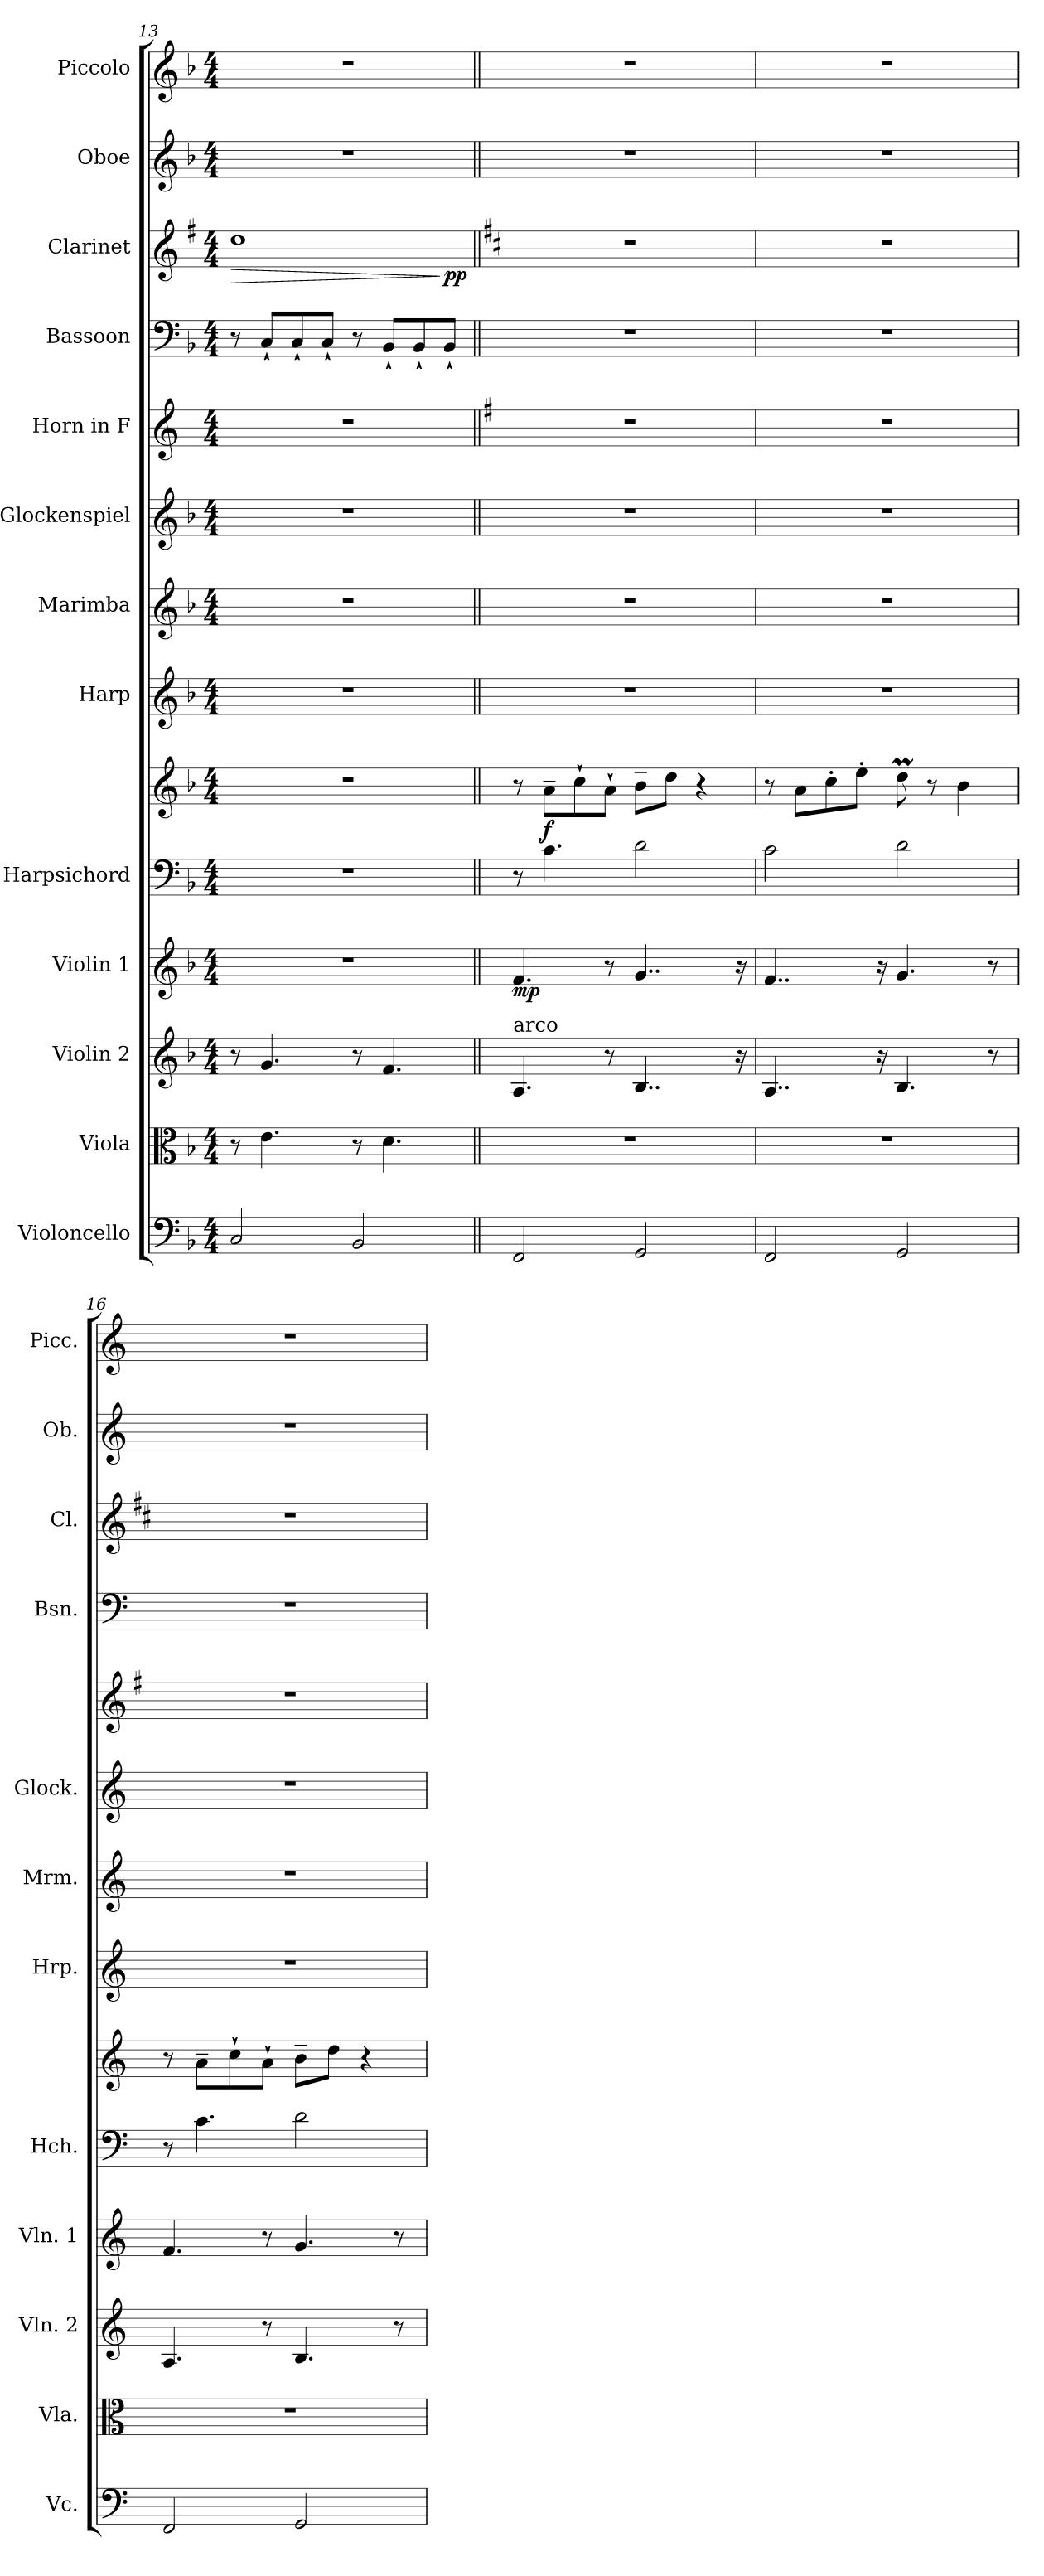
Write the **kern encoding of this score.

**kern	**kern	**kern	**kern	**dynam	**kern	**kern	**dynam	**kern	**kern	**kern	**kern	**kern	**kern	**dynam	**kern	**kern
*part13	*part12	*part11	*part10	*part10	*part9	*part9	*part9	*part8	*part7	*part6	*part5	*part4	*part3	*part3	*part2	*part1
*staff14	*staff13	*staff12	*staff11	*staff11	*staff10	*staff9	*staff9/10	*staff8	*staff7	*staff6	*staff5	*staff4	*staff3	*staff3	*staff2	*staff1
*I"Violoncello	*I"Viola	*I"Violin 2	*I"Violin 1	*	*I"Harpsichord	*	*	*I"Harp	*I"Marimba	*I"Glockenspiel	*I"Horn in F	*I"Bassoon	*I"Clarinet	*	*I"Oboe	*I"Piccolo
*I'Vc.	*I'Vla.	*I'Vln. 2	*I'Vln. 1	*	*I'Hch.	*	*	*I'Hrp.	*I'Mrm.	*I'Glock.	*	*I'Bsn.	*I'Cl.	*	*I'Ob.	*I'Picc.
*clefF4	*clefC3	*clefG2	*clefG2	*	*clefF4	*clefG2	*	*clefG2	*clefG2	*clefG2	*clefG2	*clefF4	*clefG2	*	*clefG2	*clefG2
*	*	*	*	*	*ITrd7c12	*ITrd7c12	*	*	*	*ITrd-7c-12	*ITrd4c7	*	*ITrd1c2	*	*	*
*k[b-]	*k[b-]	*k[b-]	*k[b-]	*	*k[b-]	*k[b-]	*	*k[b-]	*k[b-]	*k[b-]	*k[b-]	*k[b-]	*k[b-]	*	*k[b-]	*k[b-]
*M4/4	*M4/4	*M4/4	*M4/4	*	*M4/4	*M4/4	*	*M4/4	*M4/4	*M4/4	*M4/4	*M4/4	*M4/4	*	*M4/4	*M4/4
=13	=13	=13	=13	=13	=13	=13	=13	=13	=13	=13	=13	=13	=13	=13	=13	=13
!	!	!	!	!	!	!	!	!	!	!	!	!	!	!LO:HP:b	!	!
*	*	*	*	*	*	*	*	*	*	*	*	*	*^	*	*	*
2C/	8r	8r	1r	.	1r	1r	.	1r	1r	1r	1r	8r	1cc	2ryy	>	1r	1r
.	4.e\	4.g/	.	.	.	.	.	.	.	.	.	8C`/L	.	.	.	.	.
.	.	.	.	.	.	.	.	.	.	.	.	8C`/	.	.	.	.	.
.	.	.	.	.	.	.	.	.	.	.	.	8C`/J	.	.	.	.	.
2BB-/	8r	8r	.	.	.	.	.	.	.	.	.	8r	.	4ryy	.	.	.
.	4.d\	4.f/	.	.	.	.	.	.	.	.	.	8BB-`/L	.	.	.	.	.
.	.	.	.	.	.	.	.	.	.	.	.	8BB-`/	.	8ryy	.	.	.
!	!	!	!	!	!	!	!	!	!	!	!	!	!	!	!LO:DY:n=1:b	!	!
.	.	.	.	.	.	.	.	.	.	.	.	8BB-`/J	.	8ryy	] pp	.	.
*	*	*	*	*	*	*	*	*	*	*	*	*	*v	*v	*	*	*
=14||	=14||	=14||	=14||	=14||	=14||	=14||	=14||	=14||	=14||	=14||	=14||	=14||	=14||	=14||	=14||	=14||
*k[]	*k[]	*k[]	*k[]	*	*k[]	*k[]	*	*k[]	*k[]	*k[]	*k[]	*k[]	*k[]	*	*k[]	*k[]
*	*	*	*	*	*	*	*	*	*	*	*	*	*^	*	*	*
!	!	!LO:TX:a:t=arco	!	!	!	!	!	!	!	!	!	!	!	!	!	!	!
!	!	!	!	!LO:DY:b	!	!	!	!	!	!	!	!	!	!	!	!	!
*	*	*	*	*	*	*	*	*	*	*	*	*	*v	*v	*	*	*
2FF/	1r	4.A/	4.f/	mp	8r	8r	.	1r	1r	1r	1r	1r	1r	.	1r	1r
!	!	!	!	!	!	!	!LO:DY:b	!	!	!	!	!	!	!	!	!
.	.	.	.	.	4.C\	8A~\L	f	.	.	.	.	.	.	.	.	.
.	.	.	.	.	.	8c`\	.	.	.	.	.	.	.	.	.	.
.	.	8r	8r	.	.	8A`\J	.	.	.	.	.	.	.	.	.	.
2GG/	.	4..B/	4..g/	.	2D\	8B~\L	.	.	.	.	.	.	.	.	.	.
.	.	.	.	.	.	8d\J	.	.	.	.	.	.	.	.	.	.
.	.	.	.	.	.	4r	.	.	.	.	.	.	.	.	.	.
.	.	16r	16r	.	.	.	.	.	.	.	.	.	.	.	.	.
=15	=15	=15	=15	=15	=15	=15	=15	=15	=15	=15	=15	=15	=15	=15	=15	=15
2FF/	1r	4..A/	4..f/	.	2C\	8r	.	1r	1r	1r	1r	1r	1r	.	1r	1r
.	.	.	.	.	.	8A\L	.	.	.	.	.	.	.	.	.	.
.	.	.	.	.	.	8c'\	.	.	.	.	.	.	.	.	.	.
.	.	.	.	.	.	8e'\J	.	.	.	.	.	.	.	.	.	.
.	.	16r	16r	.	.	.	.	.	.	.	.	.	.	.	.	.
2GG/	.	4.B/	4.g/	.	2D\	8dM\	.	.	.	.	.	.	.	.	.	.
.	.	.	.	.	.	8r	.	.	.	.	.	.	.	.	.	.
.	.	.	.	.	.	4B\	.	.	.	.	.	.	.	.	.	.
.	.	8r	8r	.	.	.	.	.	.	.	.	.	.	.	.	.
!!LO:PB:g=z
=16	=16	=16	=16	=16	=16	=16	=16	=16	=16	=16	=16	=16	=16	=16	=16	=16
2FF/	1r	4.A/	4.f/	.	8r	8r	.	1r	1r	1r	1r	1r	1r	.	1r	1r
.	.	.	.	.	4.C\	8A~\L	.	.	.	.	.	.	.	.	.	.
.	.	.	.	.	.	8c`\	.	.	.	.	.	.	.	.	.	.
.	.	8r	8r	.	.	8A`\J	.	.	.	.	.	.	.	.	.	.
2GG/	.	4.B/	4.g/	.	2D\	8B~\L	.	.	.	.	.	.	.	.	.	.
.	.	.	.	.	.	8d\J	.	.	.	.	.	.	.	.	.	.
.	.	.	.	.	.	4r	.	.	.	.	.	.	.	.	.	.
.	.	8r	8r	.	.	.	.	.	.	.	.	.	.	.	.	.
=	=	=	=	=	=	=	=	=	=	=	=	=	=	=	=	=
*-	*-	*-	*-	*-	*-	*-	*-	*-	*-	*-	*-	*-	*-	*-	*-	*-
